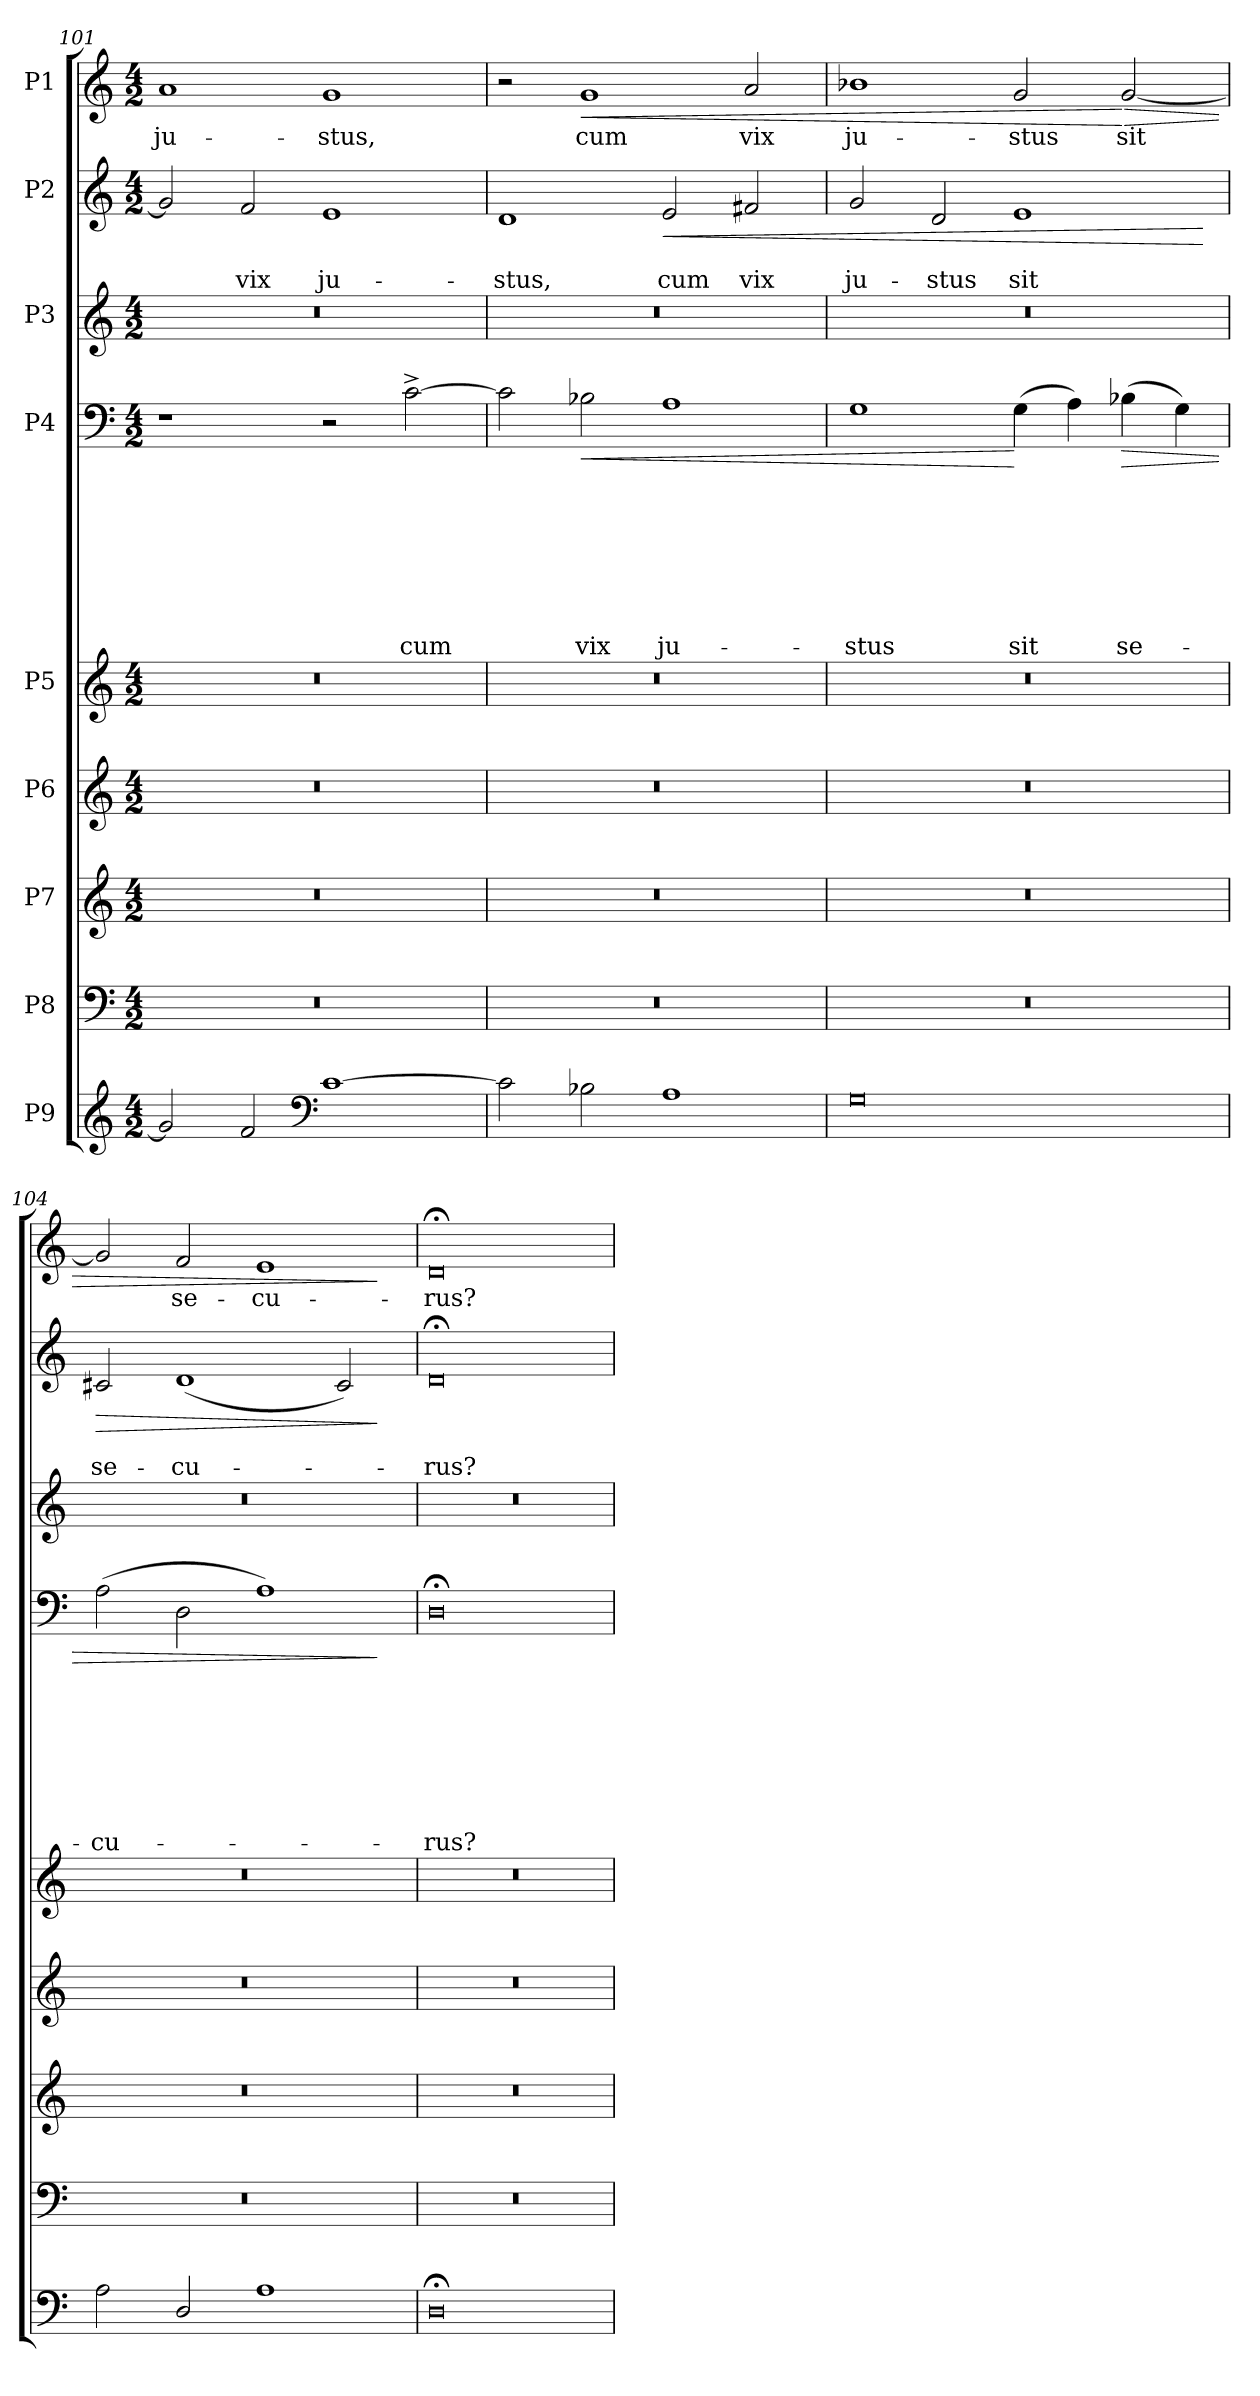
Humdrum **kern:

**kern	**kern	**kern	**kern	**kern	**kern	**text	**text	**text	**text	**text	**text	**text	**text	**dynam	**kern	**kern	**text	**text	**dynam	**kern	**text	**dynam
*part9	*part8	*part7	*part6	*part5	*part4	*part4	*part4	*part4	*part4	*part4	*part4	*part4	*part4	*part4	*part3	*part2	*part2	*part2	*part2	*part1	*part1	*part1
*staff9	*staff8	*staff7	*staff6	*staff5	*staff4	*staff4	*staff4	*staff4	*staff4	*staff4	*staff4	*staff4	*staff4	*staff4	*staff3	*staff2	*staff2	*staff2	*staff2	*staff1	*staff1	*staff1
*I"P9	*I"P8	*I"P7	*I"P6	*I"P5	*I"P4	*	*	*	*	*	*	*	*	*	*I"P3	*I"P2	*	*	*	*I"P1	*	*
*clefG2	*clefF4	*clefG2	*clefG2	*clefG2	*clefF4	*	*	*	*	*	*	*	*	*	*clefG2	*clefG2	*	*	*	*clefG2	*	*
*	*	*ITrd7c12	*	*	*	*	*	*	*	*	*	*	*	*	*ITrd7c12	*	*	*	*	*	*	*
*k[]	*k[]	*k[]	*k[]	*k[]	*k[]	*	*	*	*	*	*	*	*	*	*k[]	*k[]	*	*	*	*k[]	*	*
*C:	*C:	*C:	*C:	*C:	*C:	*	*	*	*	*	*	*	*	*	*C:	*C:	*	*	*	*C:	*	*
*M4/2	*M4/2	*M4/2	*M4/2	*M4/2	*M4/2	*	*	*	*	*	*	*	*	*	*M4/2	*M4/2	*	*	*	*M4/2	*	*
=101	=101	=101	=101	=101	=101	=101	=101	=101	=101	=101	=101	=101	=101	=101	=101	=101	=101	=101	=101	=101	=101	=101
*^	*	*	*	*	*	*	*	*	*	*	*	*	*	*	*	*	*	*	*	*	*	*
!	!	!LO:N:vis=1	!LO:N:vis=1	!LO:N:vis=1	!LO:N:vis=1	!	!	!	!	!	!	!	!	!	!	!LO:N:vis=1	!	!	!	!	!	!LO:LY:b	!
2g/]	0ryy	0r	0r	0r	0r	1r	.	.	.	.	.	.	.	.	.	0r	2g/]	.	.	.	1a	ju-	.
!	!	!	!	!	!	!	!	!	!	!	!	!	!	!	!	!	!	!	!LO:LY:b	!	!	!	!
2f/	.	.	.	.	.	.	.	.	.	.	.	.	.	.	.	.	2f/	.	vix	.	.	.	.
*clefF4	*	*	*	*	*	*	*	*	*	*	*	*	*	*	*	*	*	*	*	*	*	*	*
!	!	!	!	!	!	!	!	!	!	!	!	!	!	!	!	!	!	!	!LO:LY:b	!	!	!LO:LY:b	!
[>1c	.	.	.	.	.	2r	.	.	.	.	.	.	.	.	.	.	1e	.	ju-	.	1g	-stus,	.
!	!	!	!	!	!	!	!	!	!	!	!	!	!	!LO:LY:b	!	!	!	!	!	!	!	!	!
.	.	.	.	.	.	[>2c^>\	.	.	.	.	.	.	.	cum	.	.	.	.	.	.	.	.	.
=102	=102	=102	=102	=102	=102	=102	=102	=102	=102	=102	=102	=102	=102	=102	=102	=102	=102	=102	=102	=102	=102	=102	=102
!	!	!LO:N:vis=1	!LO:N:vis=1	!LO:N:vis=1	!LO:N:vis=1	!	!	!	!	!	!	!	!	!	!	!LO:N:vis=1	!	!	!LO:LY:b	!	!	!	!
2c\]	0ryy	0r	0r	0r	0r	2c\]	.	.	.	.	.	.	.	.	.	0r	1d	.	-stus,	.	2r	.	.
!	!	!	!	!	!	!	!	!	!	!	!	!	!	!LO:LY:b	!LO:HP:b	!	!	!	!	!	!	!LO:LY:b	!LO:HP:b
2B-X\	.	.	.	.	.	2B-X\	.	.	.	.	.	.	.	vix	<	.	.	.	.	.	1g	cum	<
!	!	!	!	!	!	!	!	!	!	!	!	!	!	!LO:LY:b	!	!	!	!	!LO:LY:b	!LO:HP:b	!	!	!
1A	.	.	.	.	.	1A	.	.	.	.	.	.	.	ju-	.	.	2e/	.	cum	<	.	.	.
!	!	!	!	!	!	!	!	!	!	!	!	!	!	!	!	!	!	!	!LO:LY:b	!	!	!LO:LY:b	!
.	.	.	.	.	.	.	.	.	.	.	.	.	.	.	.	.	2f#X/	.	vix	.	2a/	vix	.
=103	=103	=103	=103	=103	=103	=103	=103	=103	=103	=103	=103	=103	=103	=103	=103	=103	=103	=103	=103	=103	=103	=103	=103
!	!	!LO:N:vis=1	!LO:N:vis=1	!LO:N:vis=1	!LO:N:vis=1	!	!	!	!	!	!	!	!	!LO:LY:b	!	!LO:N:vis=1	!	!	!LO:LY:b	!	!	!LO:LY:b	!
0G	0ryy	0r	0r	0r	0r	1G	.	.	.	.	.	.	.	-stus	.	0r	2g/	.	ju-	.	1b-X	ju-	.
!	!	!	!	!	!	!	!	!	!	!	!	!	!	!	!	!	!	!	!LO:LY:b	!	!	!	!
.	.	.	.	.	.	.	.	.	.	.	.	.	.	.	.	.	2d/	.	-stus	.	.	.	.
!	!	!	!	!	!	!	!	!	!	!	!	!	!	!LO:LY:b	!	!	!	!	!LO:LY:b	!	!	!LO:LY:b	!
.	.	.	.	.	.	(>4G\	.	.	.	.	.	.	.	sit	[	.	1e	.	sit	.	2g/	-stus	.
.	.	.	.	.	.	4A\)	.	.	.	.	.	.	.	.	.	.	.	.	.	.	.	.	.
!	!	!	!	!	!	!	!	!	!	!	!	!	!	!LO:LY:b	!LO:HP:b	!	!	!	!	!	!	!LO:LY:b	!LO:HP:n=1:b
.	.	.	.	.	.	(>4B-X\	.	.	.	.	.	.	.	se-	>	.	.	.	.	.	[<2g/	sit	[ >
.	.	.	.	.	.	4G\)	.	.	.	.	.	.	.	.	.	.	.	.	.	.	.	.	.
*v	*v	*	*	*	*	*	*	*	*	*	*	*	*	*	*	*	*	*	*	*	*	*	*
.	.	.	.	.	.	.	.	.	.	.	.	.	.	.	.	.	.	.	[	.	.	.
=104	=104	=104	=104	=104	=104	=104	=104	=104	=104	=104	=104	=104	=104	=104	=104	=104	=104	=104	=104	=104	=104	=104
*^	*	*	*	*	*	*	*	*	*	*	*	*	*	*	*	*	*	*	*	*	*	*
!	!	!LO:N:vis=1	!LO:N:vis=1	!LO:N:vis=1	!LO:N:vis=1	!	!	!	!	!	!	!	!	!LO:LY:b	!	!LO:N:vis=1	!	!	!LO:LY:b	!LO:HP:b	!	!	!
2A\	0ryy	0r	0r	0r	0r	(>2A\	.	.	.	.	.	.	.	-cu-	.	0r	2c#X/	.	se-	>	2g/]	.	.
!	!	!	!	!	!	!	!	!	!	!	!	!	!	!	!	!	!	!	!LO:LY:b	!	!	!LO:LY:b	!
2D/	.	.	.	.	.	2D\	.	.	.	.	.	.	.	.	.	.	(<1d	.	-cu-	.	2f/	se-	.
!	!	!	!	!	!	!	!	!	!	!	!	!	!	!	!	!	!	!	!	!	!	!LO:LY:b	!
1A	.	.	.	.	.	1A)	.	.	.	.	.	.	.	.	.	.	.	.	.	.	1e	-cu-	.
.	.	.	.	.	.	.	.	.	.	.	.	.	.	.	.	.	2c#/)	.	.	.	.	.	.
*v	*v	*	*	*	*	*	*	*	*	*	*	*	*	*	*	*	*	*	*	*	*	*	*
.	.	.	.	.	.	.	.	.	.	.	.	.	.	]	.	.	.	.	]	.	.	]
=105	=105	=105	=105	=105	=105	=105	=105	=105	=105	=105	=105	=105	=105	=105	=105	=105	=105	=105	=105	=105	=105	=105
*^	*	*	*	*	*	*	*	*	*	*	*	*	*	*	*	*	*	*	*	*	*	*
!	!	!LO:N:vis=1	!LO:N:vis=1	!LO:N:vis=1	!LO:N:vis=1	!	!	!	!	!	!	!	!	!LO:LY:b	!	!LO:N:vis=1	!	!	!LO:LY:b	!	!	!LO:LY:b	!
0D;<	0ryy	0r	0r	0r	0r	0D;<	.	.	.	.	.	.	.	-rus?	.	0r	0d;	.	-rus?	.	0d;	-rus?	.
*v	*v	*	*	*	*	*	*	*	*	*	*	*	*	*	*	*	*	*	*	*	*	*	*
=	=	=	=	=	=	=	=	=	=	=	=	=	=	=	=	=	=	=	=	=	=	=
*-	*-	*-	*-	*-	*-	*-	*-	*-	*-	*-	*-	*-	*-	*-	*-	*-	*-	*-	*-	*-	*-	*-
